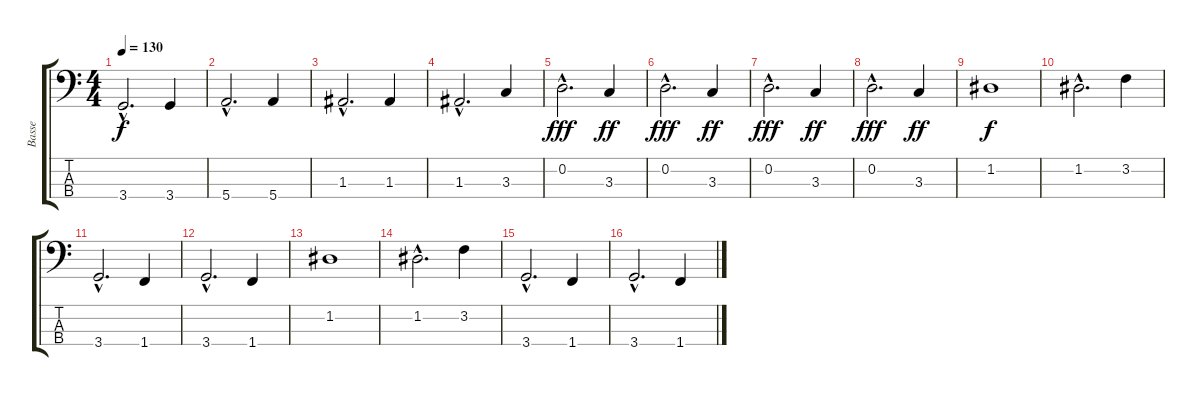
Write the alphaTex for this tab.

\track ("Basse" "Basse") {instrument electricbassfinger}
\staff {score tabs}
\tuning (G2 D2 A1 E1) {hide}
\ts (4 4)
\tempo 130
\clef f4
\ks c
3.4{hac}.2{d dy f} 3.4.4 |
5.4{hac}.2{d} 5.4.4 |
1.3{hac}.2{d} 1.3.4 |
1.3{hac}.2{d} 3.3.4 |
0.2{hac}.2{d dy fff} 3.3.4{dy ff} |
0.2{hac}.2{d dy fff} 3.3.4{dy ff} |
0.2{hac}.2{d dy fff} 3.3.4{dy ff} |
0.2{hac}.2{d dy fff} 3.3.4{dy ff} |
1.2.1{dy f} |
1.2{hac}.2{d} 3.2.4 |
3.4{hac}.2{d} 1.4.4 |
3.4{hac}.2{d} 1.4.4 |
1.2.1 |
1.2{hac}.2{d} 3.2.4 |
3.4{hac}.2{d} 1.4.4 |
3.4{hac}.2{d} 1.4.4
